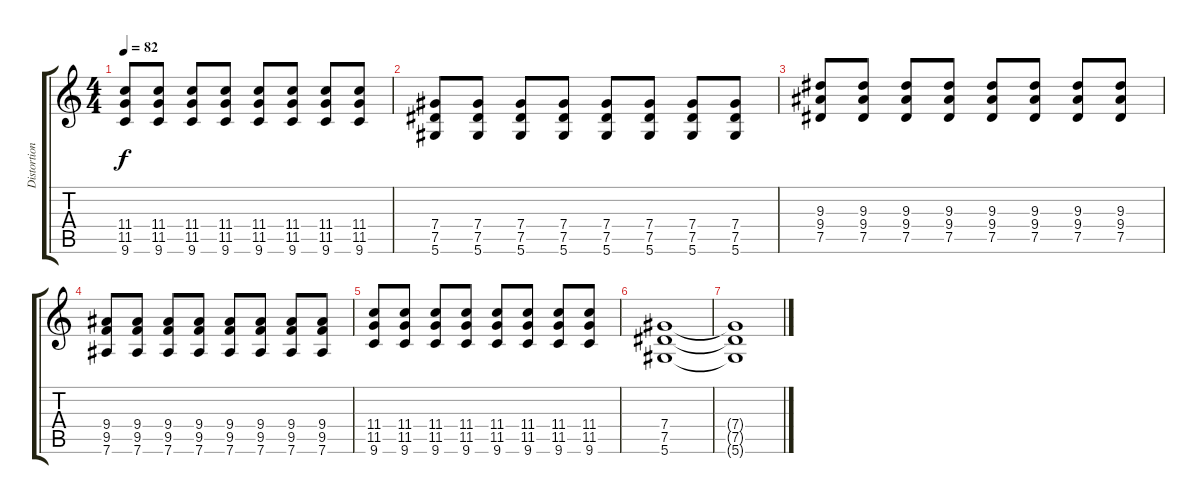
\track ("Distortion Guitar" "Distortion") {instrument acousticguitarsteel}
\staff {score tabs}
\tuning (Eb4 Bb3 Gb3 Db3 Ab2 Eb2) {hide}
\ts (4 4)
\tempo 82
\clef g2
\ks c
(11.4 11.5 9.6).8{dy f} (11.4 11.5 9.6).8 (11.4 11.5 9.6).8 (11.4 11.5 9.6).8 (11.4 11.5 9.6).8 (11.4 11.5 9.6).8 (11.4 11.5 9.6).8 (11.4 11.5 9.6).8 |
(7.4 7.5 5.6).8 (7.4 7.5 5.6).8 (7.4 7.5 5.6).8 (7.4 7.5 5.6).8 (7.4 7.5 5.6).8 (7.4 7.5 5.6).8 (7.4 7.5 5.6).8 (7.4 7.5 5.6).8 |
(9.3 9.4 7.5).8 (9.3 9.4 7.5).8 (9.3 9.4 7.5).8 (9.3 9.4 7.5).8 (9.3 9.4 7.5).8 (9.3 9.4 7.5).8 (9.3 9.4 7.5).8 (9.3 9.4 7.5).8 |
(9.4 9.5 7.6).8 (9.4 9.5 7.6).8 (9.4 9.5 7.6).8 (9.4 9.5 7.6).8 (9.4 9.5 7.6).8 (9.4 9.5 7.6).8 (9.4 9.5 7.6).8 (9.4 9.5 7.6).8 |
(11.4 11.5 9.6).8 (11.4 11.5 9.6).8 (11.4 11.5 9.6).8 (11.4 11.5 9.6).8 (11.4 11.5 9.6).8 (11.4 11.5 9.6).8 (11.4 11.5 9.6).8 (11.4 11.5 9.6).8 |
(7.4 7.5 5.6).1 |
(7.4{t} 7.5{t} 5.6{t}).1
